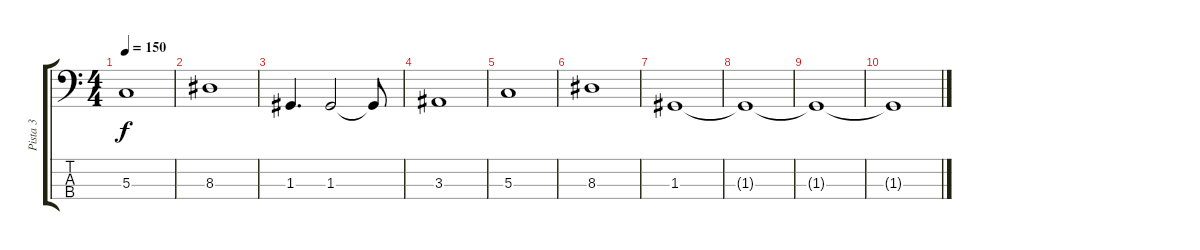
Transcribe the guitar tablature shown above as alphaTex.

\track ("Pista 3" "Pista 3") {instrument electricbasspick}
\staff {score tabs}
\tuning (F2 C2 G1 C1) {hide}
\ts (4 4)
\tempo 150
\clef f4
\ks c
5.3.1{dy f} |
8.3.1 |
1.3.4{d} 1.3.2 1.3{t}.8 |
3.3.1 |
5.3.1 |
8.3.1 |
1.3.1 |
1.3{t}.1 |
1.3{t}.1 |
1.3{t}.1
